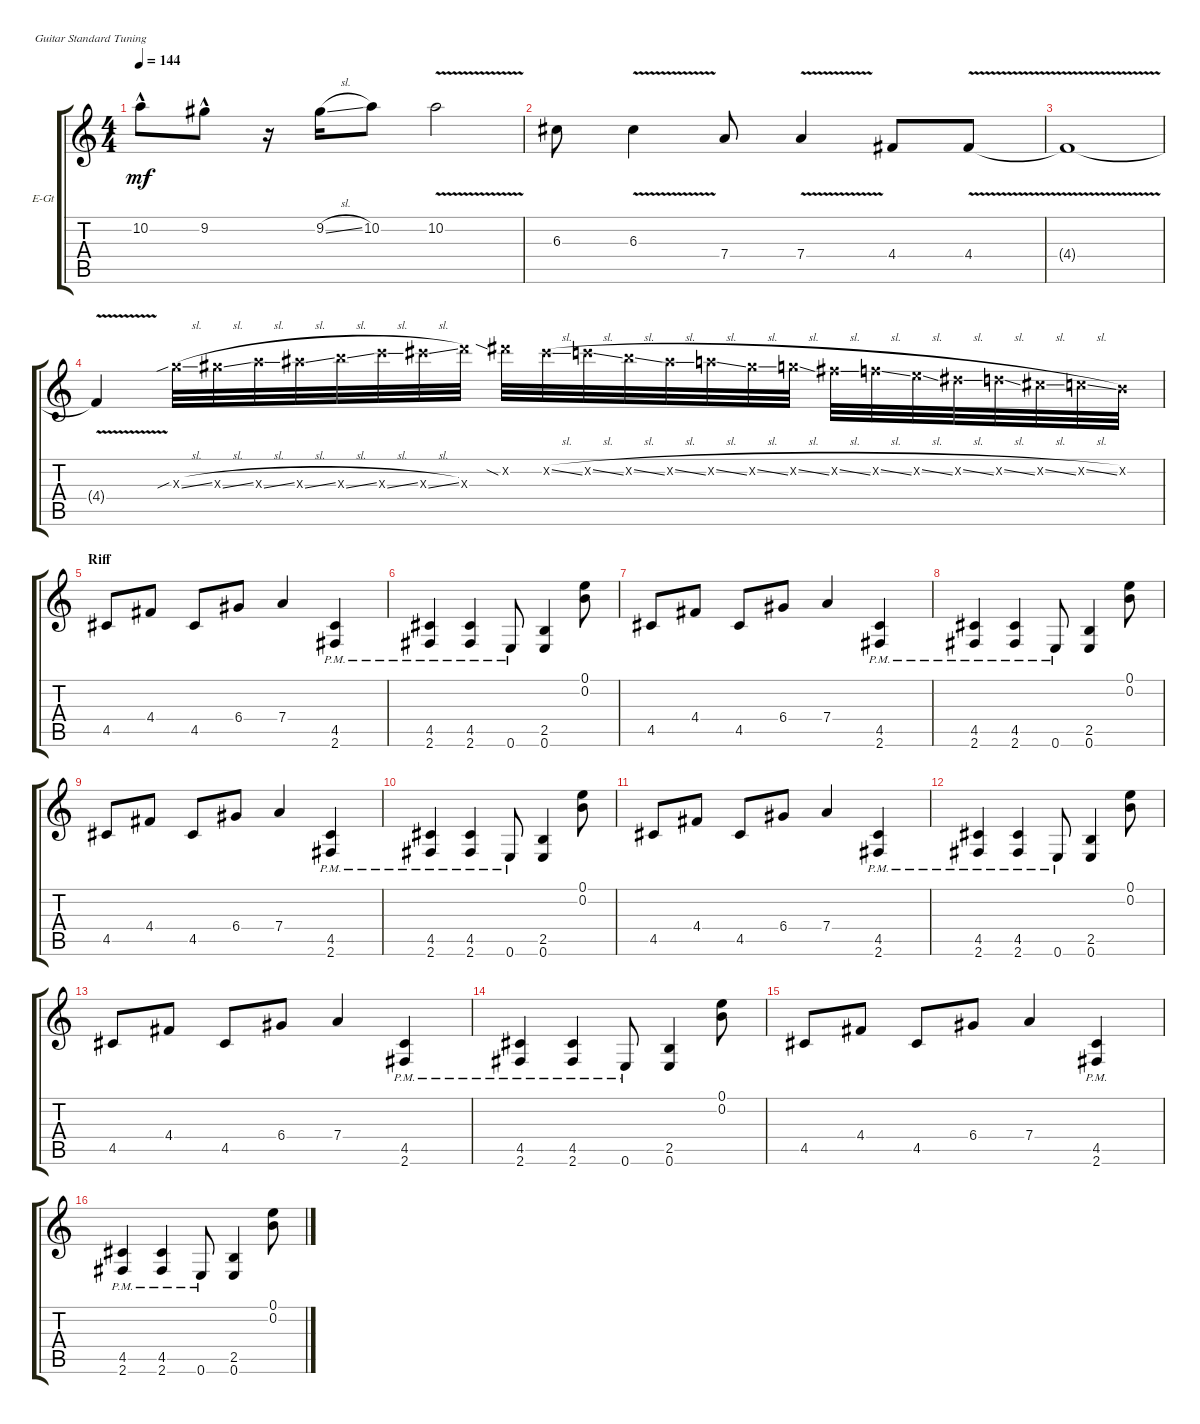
\bracketExtendMode groupsimilarinstruments
\firstSystemTrackNameOrientation horizontal
\otherSystemsTrackNameOrientation horizontal
\track ("Lead" "E-Gt") {instrument distortionguitar}
\staff {score tabs}
\tuning (E4 B3 G3 D3 A2 E2)
\ts (4 4)
\tempo 144
\clef g2
\ks c
10.2{hac}.8{dy mf} 9.2{hac}.8 r.16 9.2{sl}.16 10.2.8 10.2{v}.2 |
6.3.8 6.3{v}.4 7.4.8 7.4{v}.4 4.4.8 4.4{v}.8 |
4.4{v t}.1 |
4.4{v t}.4 12.3{sib sl x}.32 13.3{sl x}.32 14.3{sl x}.32 15.3{sl x}.32 16.3{sl x}.32 17.3{sl x}.32 18.3{sl x}.32 19.3{x}.32 16.2{sia x}.32 14.2{sl x}.32 13.2{sl x}.32 12.2{sl x}.32 11.2{sl x}.32 10.2{sl x}.32 9.2{sl x}.32 8.2{sl x}.32 7.2{sl x}.32 6.2{sl x}.32 5.2{sl x}.32 4.2{sl x}.32 3.2{sl x}.32 2.2{sl x}.32 1.2{sl x}.32 0.2{x}.32 |
\section ("" "Riff")
4.5.8 4.4.8 4.5.8 6.4.8 7.4.4 (2.6 4.5{pm}).4 |
(2.6 4.5{pm}).4 (2.6 4.5{pm}).4 0.6{pm}.8 (0.6 2.5).4 (0.1 0.2).8 |
4.5.8 4.4.8 4.5.8 6.4.8 7.4.4 (2.6 4.5{pm}).4 |
(2.6 4.5{pm}).4 (2.6 4.5{pm}).4 0.6{pm}.8 (0.6 2.5).4 (0.1 0.2).8 |
4.5.8 4.4.8 4.5.8 6.4.8 7.4.4 (2.6 4.5{pm}).4 |
(2.6 4.5{pm}).4 (2.6 4.5{pm}).4 0.6{pm}.8 (0.6 2.5).4 (0.1 0.2).8 |
4.5.8 4.4.8 4.5.8 6.4.8 7.4.4 (2.6 4.5{pm}).4 |
(2.6 4.5{pm}).4 (2.6 4.5{pm}).4 0.6{pm}.8 (0.6 2.5).4 (0.1 0.2).8 |
4.5.8 4.4.8 4.5.8 6.4.8 7.4.4 (2.6 4.5{pm}).4 |
(2.6 4.5{pm}).4 (2.6 4.5{pm}).4 0.6{pm}.8 (0.6 2.5).4 (0.1 0.2).8 |
4.5.8 4.4.8 4.5.8 6.4.8 7.4.4 (2.6 4.5{pm}).4 |
(2.6 4.5{pm}).4 (2.6 4.5{pm}).4 0.6{pm}.8 (0.6 2.5).4 (0.1 0.2).8
